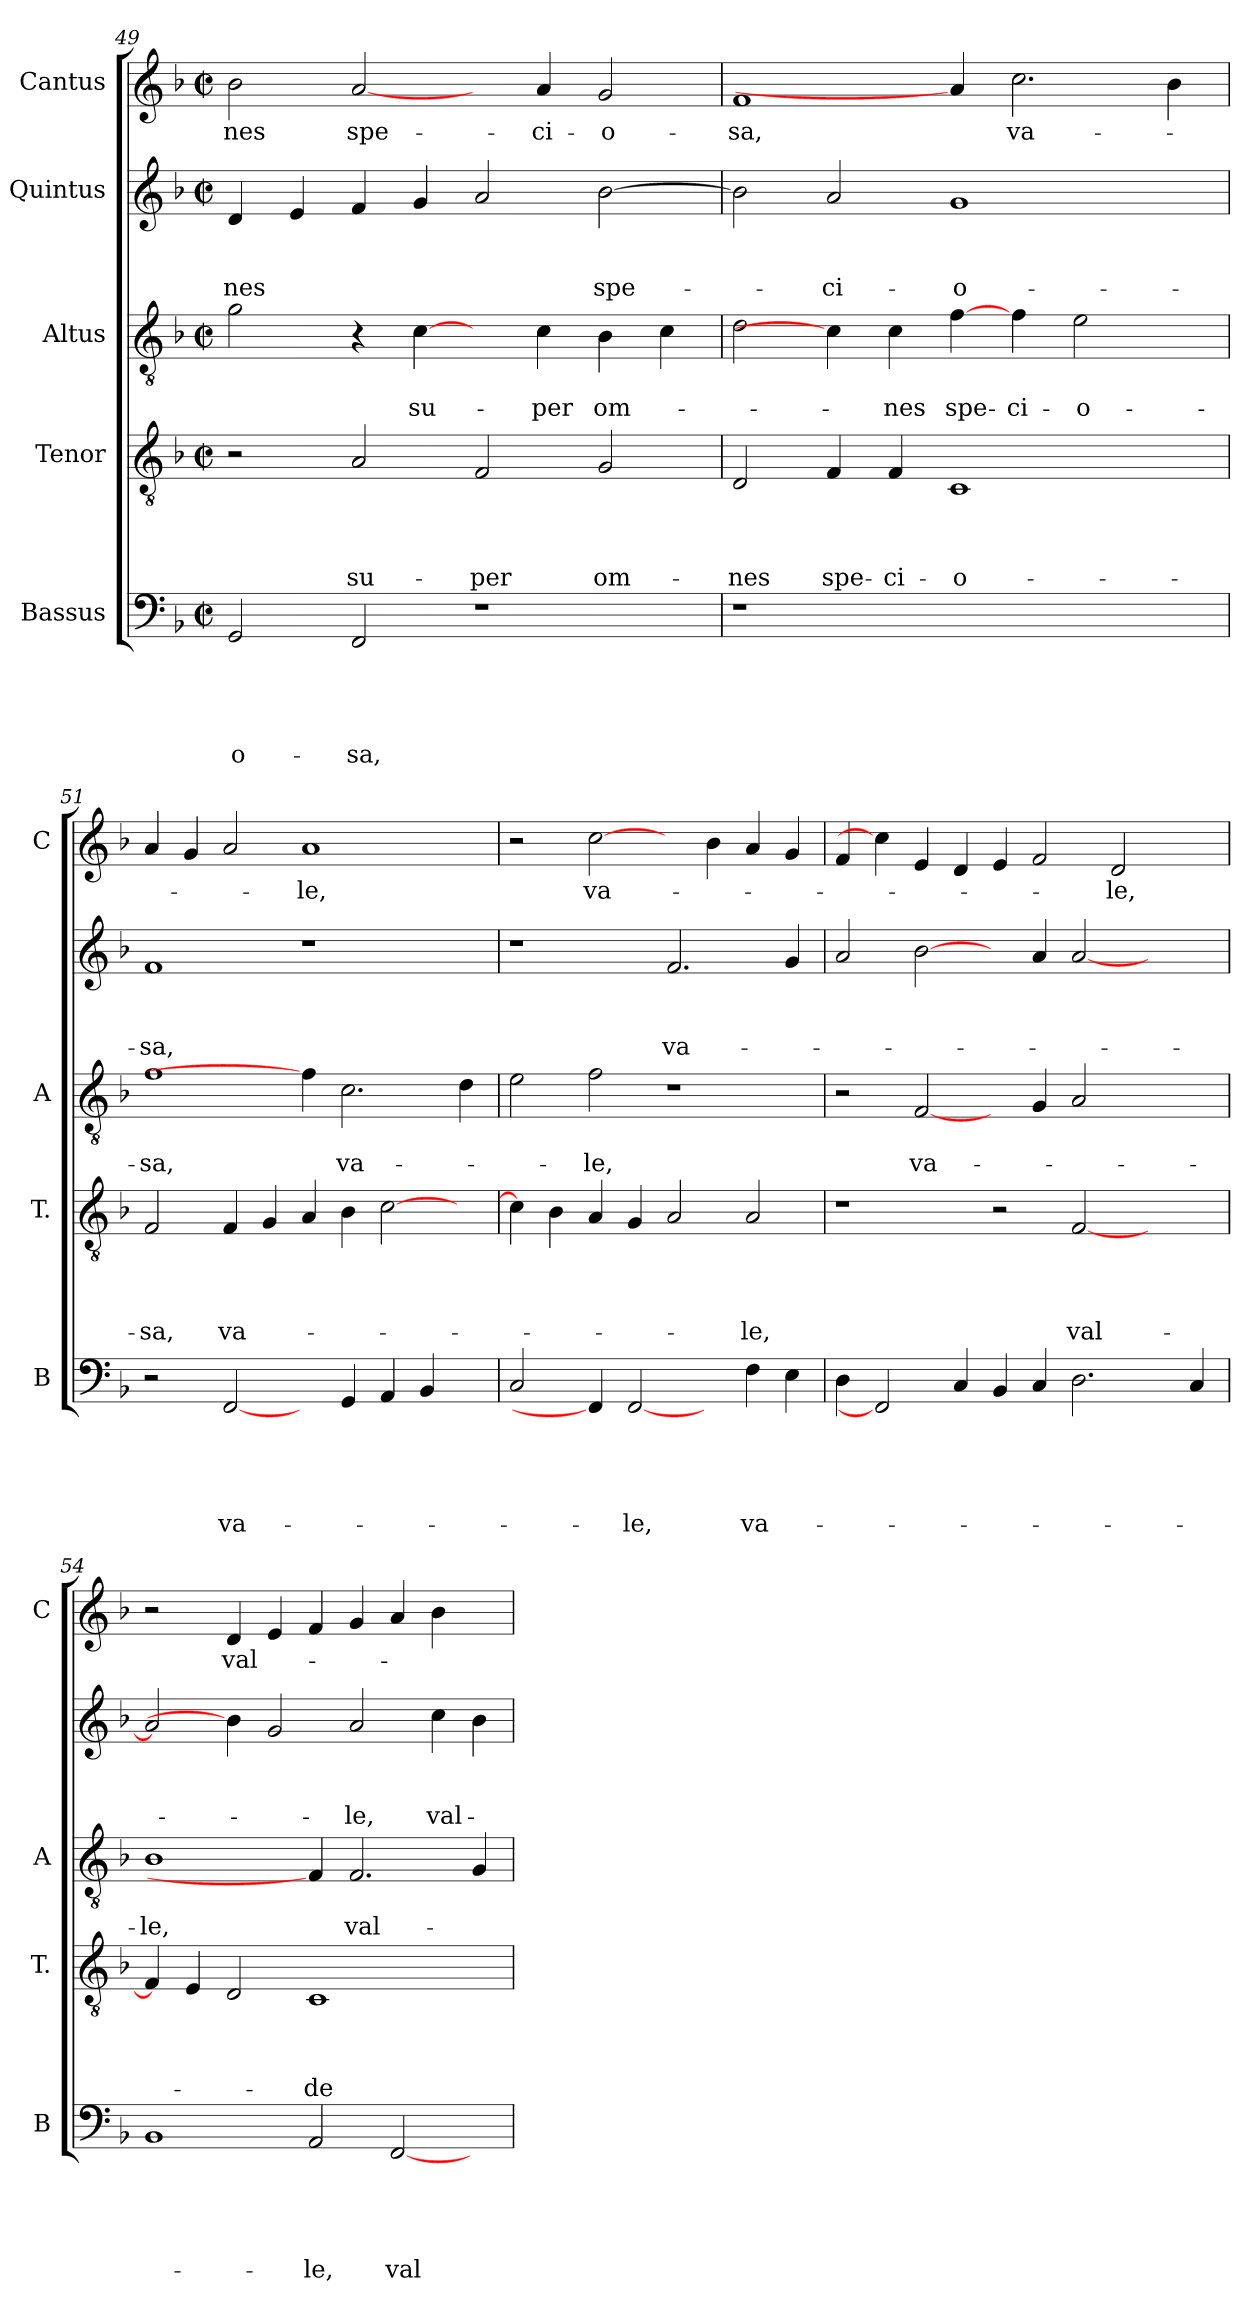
**kern	**text	**text	**text	**text	**text	**kern	**text	**text	**text	**text	**kern	**text	**text	**kern	**text	**text	**text	**kern	**text
*part5	*part5	*part5	*part5	*part5	*part5	*part4	*part4	*part4	*part4	*part4	*part3	*part3	*part3	*part2	*part2	*part2	*part2	*part1	*part1
*staff5	*staff5	*staff5	*staff5	*staff5	*staff5	*staff4	*staff4	*staff4	*staff4	*staff4	*staff3	*staff3	*staff3	*staff2	*staff2	*staff2	*staff2	*staff1	*staff1
*I"Bassus	*	*	*	*	*	*I"Tenor	*	*	*	*	*I"Altus	*	*	*I"Quintus	*	*	*	*I"Cantus	*
*I'B	*	*	*	*	*	*I'T.	*	*	*	*	*I'A	*	*	*	*	*	*	*I'C	*
*clefF4	*	*	*	*	*	*clefGv2	*	*	*	*	*clefGv2	*	*	*clefG2	*	*	*	*clefG2	*
*k[b-]	*	*	*	*	*	*k[b-]	*	*	*	*	*k[b-]	*	*	*k[b-]	*	*	*	*k[b-]	*
*F:	*	*	*	*	*	*F:	*	*	*	*	*F:	*	*	*F:	*	*	*	*F:	*
*M2/2	*	*	*	*	*	*M2/2	*	*	*	*	*M2/2	*	*	*M2/2	*	*	*	*M2/2	*
*met(c|)	*	*	*	*	*	*met(c|)	*	*	*	*	*met(c|)	*	*	*met(c|)	*	*	*	*met(c|)	*
=49	=49	=49	=49	=49	=49	=49	=49	=49	=49	=49	=49	=49	=49	=49	=49	=49	=49	=49	=49
!	!	!	!	!	!LO:LY:b	!	!	!	!	!	!	!	!	!	!	!	!LO:LY:b	!	!LO:LY:b
2GG/	.	.	.	.	-o-	2r	.	.	.	.	2g\	.	.	4d/	.	.	-nes	2b-\	-nes
.	.	.	.	.	.	.	.	.	.	.	.	.	.	4e/	.	.	.	.	.
!	!	!	!	!	!LO:LY:b	!	!	!	!	!LO:LY:b	!	!	!	!	!	!	!	!	!LO:LY:b
2FF/	.	.	.	.	-sa,	2A/	.	.	.	su-	4r	.	.	4f/	.	.	.	[2a/	spe-
!	!	!	!	!	!	!	!	!	!	!	!	!	!LO:LY:b	!	!	!	!	!	!
.	.	.	.	.	.	.	.	.	.	.	[4c\	.	su-	4g/	.	.	.	.	.
!	!	!	!	!	!	!	!	!	!	!LO:LY:b	!	!	!	!	!	!	!	!	!
1r	.	.	.	.	.	2F/	.	.	.	-per	4ryy	.	.	2a/	.	.	.	4ryy	.
!	!	!	!	!	!	!	!	!	!	!	!	!	!LO:LY:b	!	!	!	!	!	!LO:LY:b
.	.	.	.	.	.	.	.	.	.	.	4c\	.	-per	.	.	.	.	4a/	-ci-
!	!	!	!	!	!	!	!	!	!	!LO:LY:b	!	!	!LO:LY:b	!	!	!	!LO:LY:b	!	!LO:LY:b
.	.	.	.	.	.	2G/	.	.	.	om-	4B-\	.	om-	[2b-\	.	.	spe-	2g/	-o-
.	.	.	.	.	.	.	.	.	.	.	4c\	.	.	.	.	.	.	.	.
=50	=50	=50	=50	=50	=50	=50	=50	=50	=50	=50	=50	=50	=50	=50	=50	=50	=50	=50	=50
!	!	!	!	!	!	!	!	!	!	!LO:LY:b	!	!	!	!	!	!	!	!	!LO:LY:b
1r	.	.	.	.	.	2D/	.	.	.	-nes	2d\	.	.	2b-\]	.	.	.	1f	-sa,
!	!	!	!	!	!	!	!	!	!	!LO:LY:b	!	!	!	!	!	!	!LO:LY:b	!	!
.	.	.	.	.	.	4F/	.	.	.	spe-	4c\]	.	.	2a/	.	.	-ci-	.	.
!	!	!	!	!	!	!	!	!	!	!LO:LY:b	!	!	!LO:LY:b	!	!	!	!	!	!
.	.	.	.	.	.	4F/	.	.	.	-ci-	4c\	.	-nes	.	.	.	.	.	.
!	!	!	!	!	!	!	!	!	!	!LO:LY:b	!	!	!LO:LY:b	!	!	!	!LO:LY:b	!	!
1ryy	.	.	.	.	.	1C	.	.	.	-o-	[4f\	.	spe-	1g	.	.	-o-	4a/]	.
!	!	!	!	!	!	!	!	!	!	!	!	!	!LO:LY:b	!	!	!	!	!	!LO:LY:b
.	.	.	.	.	.	.	.	.	.	.	4f\	.	-ci-	.	.	.	.	2.cc\	va-
!	!	!	!	!	!	!	!	!	!	!	!	!	!LO:LY:b	!	!	!	!	!	!
.	.	.	.	.	.	.	.	.	.	.	2e\	.	-o-	.	.	.	.	.	.
4ryy	.	.	.	.	.	4ryy	.	.	.	.	4ryy	.	.	4ryy	.	.	.	4b-\	.
!!LO:LB:g=z
=51	=51	=51	=51	=51	=51	=51	=51	=51	=51	=51	=51	=51	=51	=51	=51	=51	=51	=51	=51
!	!	!	!	!	!	!	!	!	!	!LO:LY:b	!	!	!LO:LY:b	!	!	!	!LO:LY:b	!	!
2r	.	.	.	.	.	2F/	.	.	.	-sa,	1f	.	-sa,	1f	.	.	-sa,	4a/	.
.	.	.	.	.	.	.	.	.	.	.	.	.	.	.	.	.	.	4g/	.
!	!	!	!	!	!LO:LY:b	!	!	!	!	!LO:LY:b	!	!	!	!	!	!	!	!	!
[2FF/	.	.	.	.	va-	4F/	.	.	.	va-	.	.	.	.	.	.	.	2a/	.
.	.	.	.	.	.	4G/	.	.	.	.	.	.	.	.	.	.	.	.	.
!	!	!	!	!	!	!	!	!	!	!	!	!	!	!	!	!	!	!	!LO:LY:b
4ryy	.	.	.	.	.	4A/	.	.	.	.	4f\]	.	.	1r	.	.	.	1a	-le,
!	!	!	!	!	!	!	!	!	!	!	!	!	!LO:LY:b	!	!	!	!	!	!
4GG/	.	.	.	.	.	4B-\	.	.	.	.	2.c\	.	va-	.	.	.	.	.	.
4AA/	.	.	.	.	.	[2c\	.	.	.	.	.	.	.	.	.	.	.	.	.
4BB-/	.	.	.	.	.	.	.	.	.	.	.	.	.	.	.	.	.	.	.
4ryy	.	.	.	.	.	4ryy	.	.	.	.	4d\	.	.	4ryy	.	.	.	4ryy	.
=52	=52	=52	=52	=52	=52	=52	=52	=52	=52	=52	=52	=52	=52	=52	=52	=52	=52	=52	=52
2C/	.	.	.	.	.	4c\]	.	.	.	.	2e\	.	.	1r	.	.	.	2r	.
.	.	.	.	.	.	4B-\	.	.	.	.	.	.	.	.	.	.	.	.	.
!	!	!	!	!	!	!	!	!	!	!	!	!	!LO:LY:b	!	!	!	!	!	!LO:LY:b
4FF/]	.	.	.	.	.	4A/	.	.	.	.	2f\	.	-le,	.	.	.	.	[2cc\	va-
!	!	!	!	!	!LO:LY:b	!	!	!	!	!	!	!	!	!	!	!	!	!	!
[2FF	.	.	.	.	-le,	4G/	.	.	.	.	.	.	.	.	.	.	.	.	.
!	!	!	!	!	!	!	!	!	!	!	!	!	!	!	!	!	!LO:LY:b	!	!
.	.	.	.	.	.	2A/	.	.	.	.	1r	.	.	2.f/	.	.	va-	4ryy	.
4ryy	.	.	.	.	.	.	.	.	.	.	.	.	.	.	.	.	.	4b-\	.
!	!	!	!	!	!LO:LY:b	!	!	!	!	!LO:LY:b	!	!	!	!	!	!	!	!	!
4F\	.	.	.	.	va-	2A/	.	.	.	-le,	.	.	.	.	.	.	.	4a/	.
4E\	.	.	.	.	.	.	.	.	.	.	.	.	.	4g/	.	.	.	4g/	.
=53	=53	=53	=53	=53	=53	=53	=53	=53	=53	=53	=53	=53	=53	=53	=53	=53	=53	=53	=53
4D\	.	.	.	.	.	1r	.	.	.	.	2r	.	.	2a/	.	.	.	4f/	.
2FF]	.	.	.	.	.	.	.	.	.	.	.	.	.	.	.	.	.	4cc\]	.
!	!	!	!	!	!	!	!	!	!	!	!	!	!LO:LY:b	!	!	!	!	!	!
.	.	.	.	.	.	.	.	.	.	.	[2F/	.	va-	[2b-\	.	.	.	4e/	.
4C/	.	.	.	.	.	.	.	.	.	.	.	.	.	.	.	.	.	4d/	.
4BB-/	.	.	.	.	.	2r	.	.	.	.	4ryy	.	.	4ryy	.	.	.	4e/	.
4C/	.	.	.	.	.	.	.	.	.	.	4G/	.	.	4a/	.	.	.	2f/	.
!	!	!	!	!	!	!	!	!	!	!LO:LY:b	!	!	!	!	!	!	!	!	!
2.D\	.	.	.	.	.	[2F/	.	.	.	val-	2A/	.	.	[2a/	.	.	.	.	.
!	!	!	!	!	!	!	!	!	!	!	!	!	!	!	!	!	!	!	!LO:LY:b
.	.	.	.	.	.	.	.	.	.	.	.	.	.	.	.	.	.	2d/	-le,
.	.	.	.	.	.	2ryy	.	.	.	.	2ryy	.	.	2ryy	.	.	.	.	.
4C/	.	.	.	.	.	.	.	.	.	.	.	.	.	.	.	.	.	4ryy	.
=54	=54	=54	=54	=54	=54	=54	=54	=54	=54	=54	=54	=54	=54	=54	=54	=54	=54	=54	=54
!	!	!	!	!	!	!	!	!	!	!	!	!	!LO:LY:b	!	!	!	!	!	!
1BB-	.	.	.	.	.	4F/]	.	.	.	.	1B-	.	-le,	2a/]	.	.	.	2r	.
.	.	.	.	.	.	4E/	.	.	.	.	.	.	.	.	.	.	.	.	.
!	!	!	!	!	!	!	!	!	!	!	!	!	!	!	!	!	!	!	!LO:LY:b
.	.	.	.	.	.	2D/	.	.	.	.	.	.	.	4b-\]	.	.	.	4d/	val-
.	.	.	.	.	.	.	.	.	.	.	.	.	.	2g/	.	.	.	4e/	.
!	!	!	!	!	!LO:LY:b	!	!	!	!	!LO:LY:b	!	!	!	!	!	!	!	!	!
2AA/	.	.	.	.	-le,	1C	.	.	.	-de	4F/]	.	.	.	.	.	.	4f/	.
!	!	!	!	!	!	!	!	!	!	!	!	!	!LO:LY:b	!	!	!	!LO:LY:b	!	!
.	.	.	.	.	.	.	.	.	.	.	2.F/	.	val-	2a/	.	.	-le,	4g/	.
!	!	!	!	!	!LO:LY:b	!	!	!	!	!	!	!	!	!	!	!	!	!	!
[2FF/	.	.	.	.	val-	.	.	.	.	.	.	.	.	.	.	.	.	4a/	.
!	!	!	!	!	!	!	!	!	!	!	!	!	!	!	!	!	!LO:LY:b	!	!
.	.	.	.	.	.	.	.	.	.	.	.	.	.	4cc\	.	.	val-	4b-\	.
4ryy	.	.	.	.	.	4ryy	.	.	.	.	4G/	.	.	4b-\	.	.	.	4ryy	.
=	=	=	=	=	=	=	=	=	=	=	=	=	=	=	=	=	=	=	=
*-	*-	*-	*-	*-	*-	*-	*-	*-	*-	*-	*-	*-	*-	*-	*-	*-	*-	*-	*-
